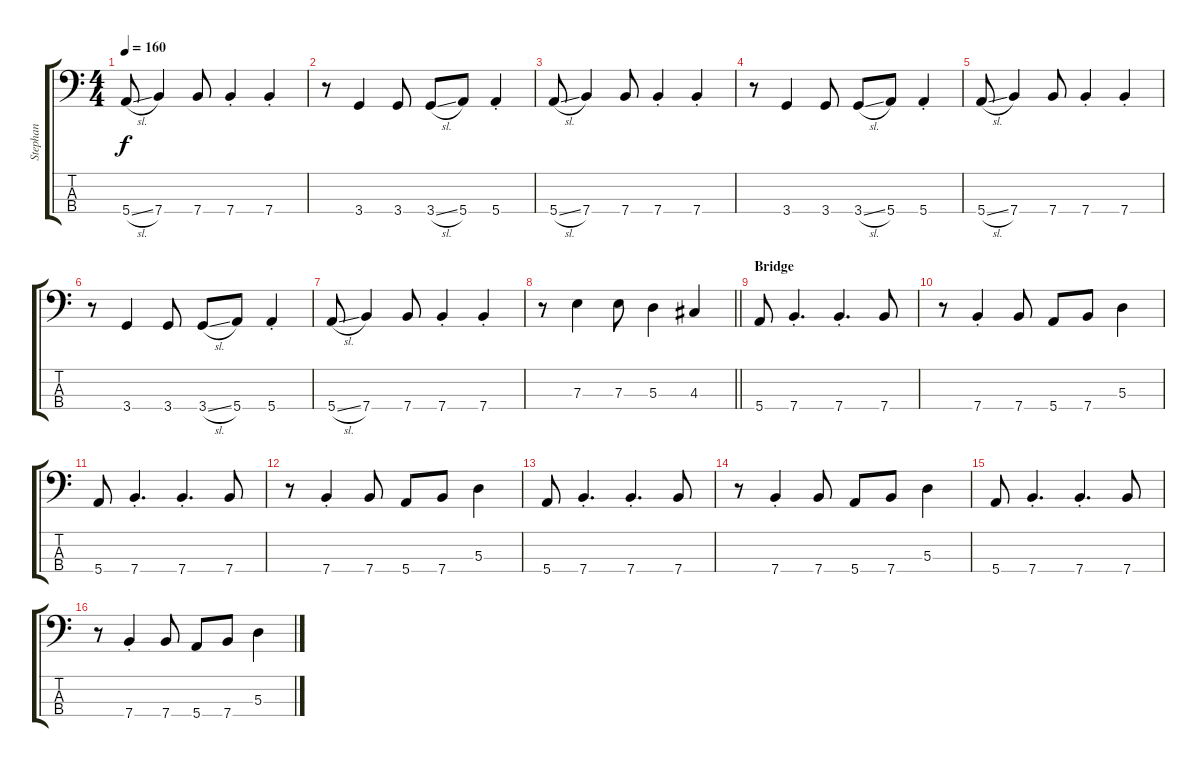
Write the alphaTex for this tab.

\track ("Stephan" "Stephan") {instrument electricbasspick}
\staff {score tabs}
\tuning (G2 D2 A1 E1) {hide}
\ts (4 4)
\tempo 160
\clef f4
\ks c
5.4{sl}.8{dy f} 7.4.4 7.4.8 7.4{st}.4 7.4{st}.4 |
r.8 3.4.4 3.4.8 3.4{sl}.8 5.4.8 5.4{st}.4 |
5.4{sl}.8 7.4.4 7.4.8 7.4{st}.4 7.4{st}.4 |
r.8 3.4.4 3.4.8 3.4{sl}.8 5.4.8 5.4{st}.4 |
5.4{sl}.8 7.4.4 7.4.8 7.4{st}.4 7.4{st}.4 |
r.8 3.4.4 3.4.8 3.4{sl}.8 5.4.8 5.4{st}.4 |
5.4{sl}.8 7.4.4 7.4.8 7.4{st}.4 7.4{st}.4 |
\barLineRight lightlight
r.8 7.3.4 7.3.8 5.3.4 4.3.4 |
\section ("" "Bridge")
5.4.8 7.4{st}.4{d} 7.4{st}.4{d} 7.4.8 |
r.8 7.4{st}.4 7.4.8 5.4.8 7.4.8 5.3.4 |
5.4.8 7.4{st}.4{d} 7.4{st}.4{d} 7.4.8 |
r.8 7.4{st}.4 7.4.8 5.4.8 7.4.8 5.3.4 |
5.4.8 7.4{st}.4{d} 7.4{st}.4{d} 7.4.8 |
r.8 7.4{st}.4 7.4.8 5.4.8 7.4.8 5.3.4 |
5.4.8 7.4{st}.4{d} 7.4{st}.4{d} 7.4.8 |
r.8 7.4{st}.4 7.4.8 5.4.8 7.4.8 5.3.4
